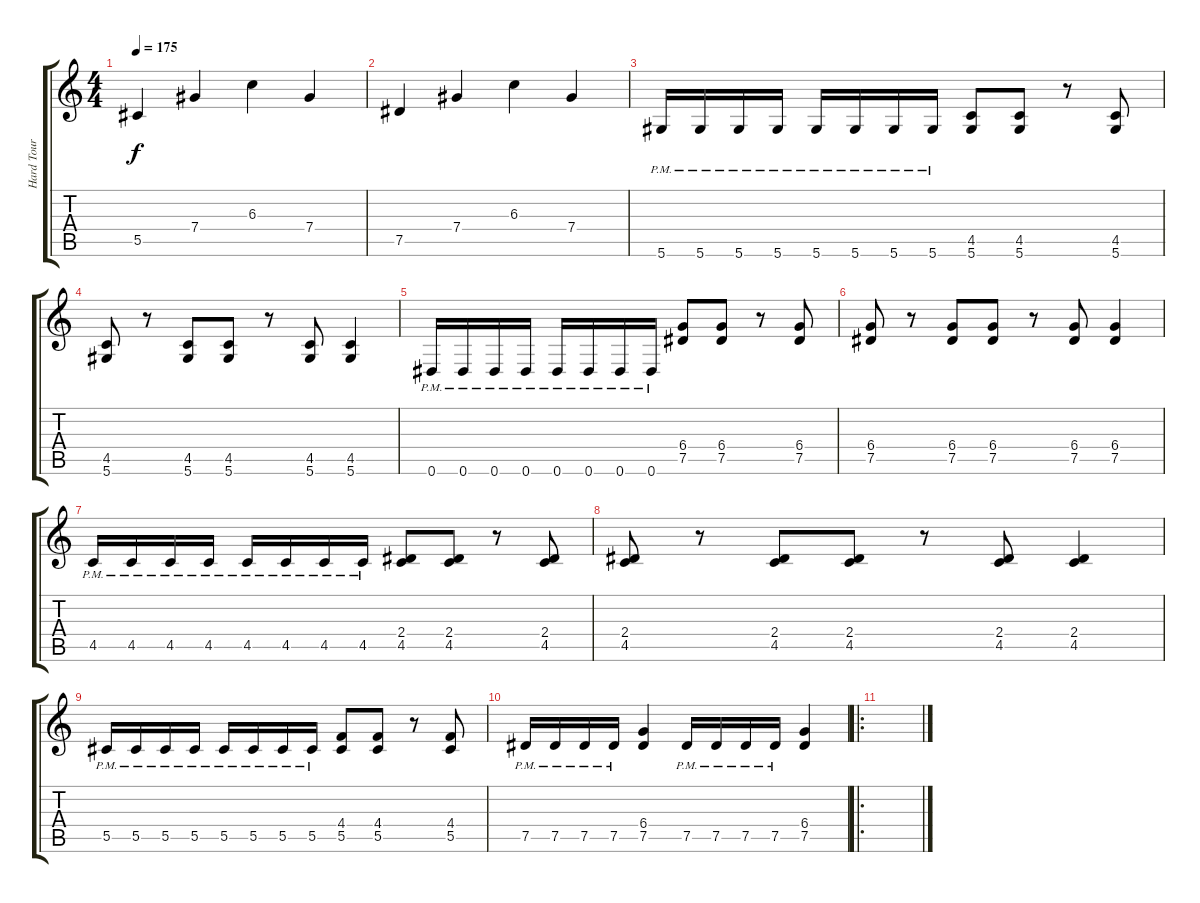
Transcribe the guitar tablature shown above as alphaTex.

\track ("Hard Tour" "Hard Tour") {instrument distortionguitar}
\staff {score tabs}
\tuning (Eb4 Bb3 Gb3 Db3 Ab2 Eb2) {hide}
\ts (4 4)
\tempo 175
\clef g2
\ks c
5.5.4{dy f} 7.4.4 6.3.4 7.4.4 |
7.5.4 7.4.4 6.3.4 7.4.4 |
5.6{pm}.16{instrument distortionguitar} 5.6{pm}.16 5.6{pm}.16 5.6{pm}.16 5.6{pm}.16 5.6{pm}.16 5.6{pm}.16 5.6{pm}.16 (4.5 5.6).8 (4.5 5.6).8 r.8 (4.5 5.6).8 |
(4.5 5.6).8 r.8 (4.5 5.6).8 (4.5 5.6).8 r.8 (4.5 5.6).8 (4.5 5.6).4 |
0.6{pm}.16 0.6{pm}.16 0.6{pm}.16 0.6{pm}.16 0.6{pm}.16 0.6{pm}.16 0.6{pm}.16 0.6{pm}.16 (6.4 7.5).8 (6.4 7.5).8 r.8 (6.4 7.5).8 |
(6.4 7.5).8 r.8 (6.4 7.5).8 (6.4 7.5).8 r.8 (6.4 7.5).8 (6.4 7.5).4 |
4.5{pm}.16 4.5{pm}.16 4.5{pm}.16 4.5{pm}.16 4.5{pm}.16 4.5{pm}.16 4.5{pm}.16 4.5{pm}.16 (2.4 4.5).8 (2.4 4.5).8 r.8 (2.4 4.5).8 |
(2.4 4.5).8 r.8 (2.4 4.5).8 (2.4 4.5).8 r.8 (2.4 4.5).8 (2.4 4.5).4 |
5.5{pm}.16 5.5{pm}.16 5.5{pm}.16 5.5{pm}.16 5.5{pm}.16 5.5{pm}.16 5.5{pm}.16 5.5{pm}.16 (4.4 5.5).8 (4.4 5.5).8 r.8 (4.4 5.5).8 |
7.5{pm}.16 7.5{pm}.16 7.5{pm}.16 7.5{pm}.16 (6.4 7.5).4 7.5{pm}.16 7.5{pm}.16 7.5{pm}.16 7.5{pm}.16 (6.4 7.5).4 |
\ro
